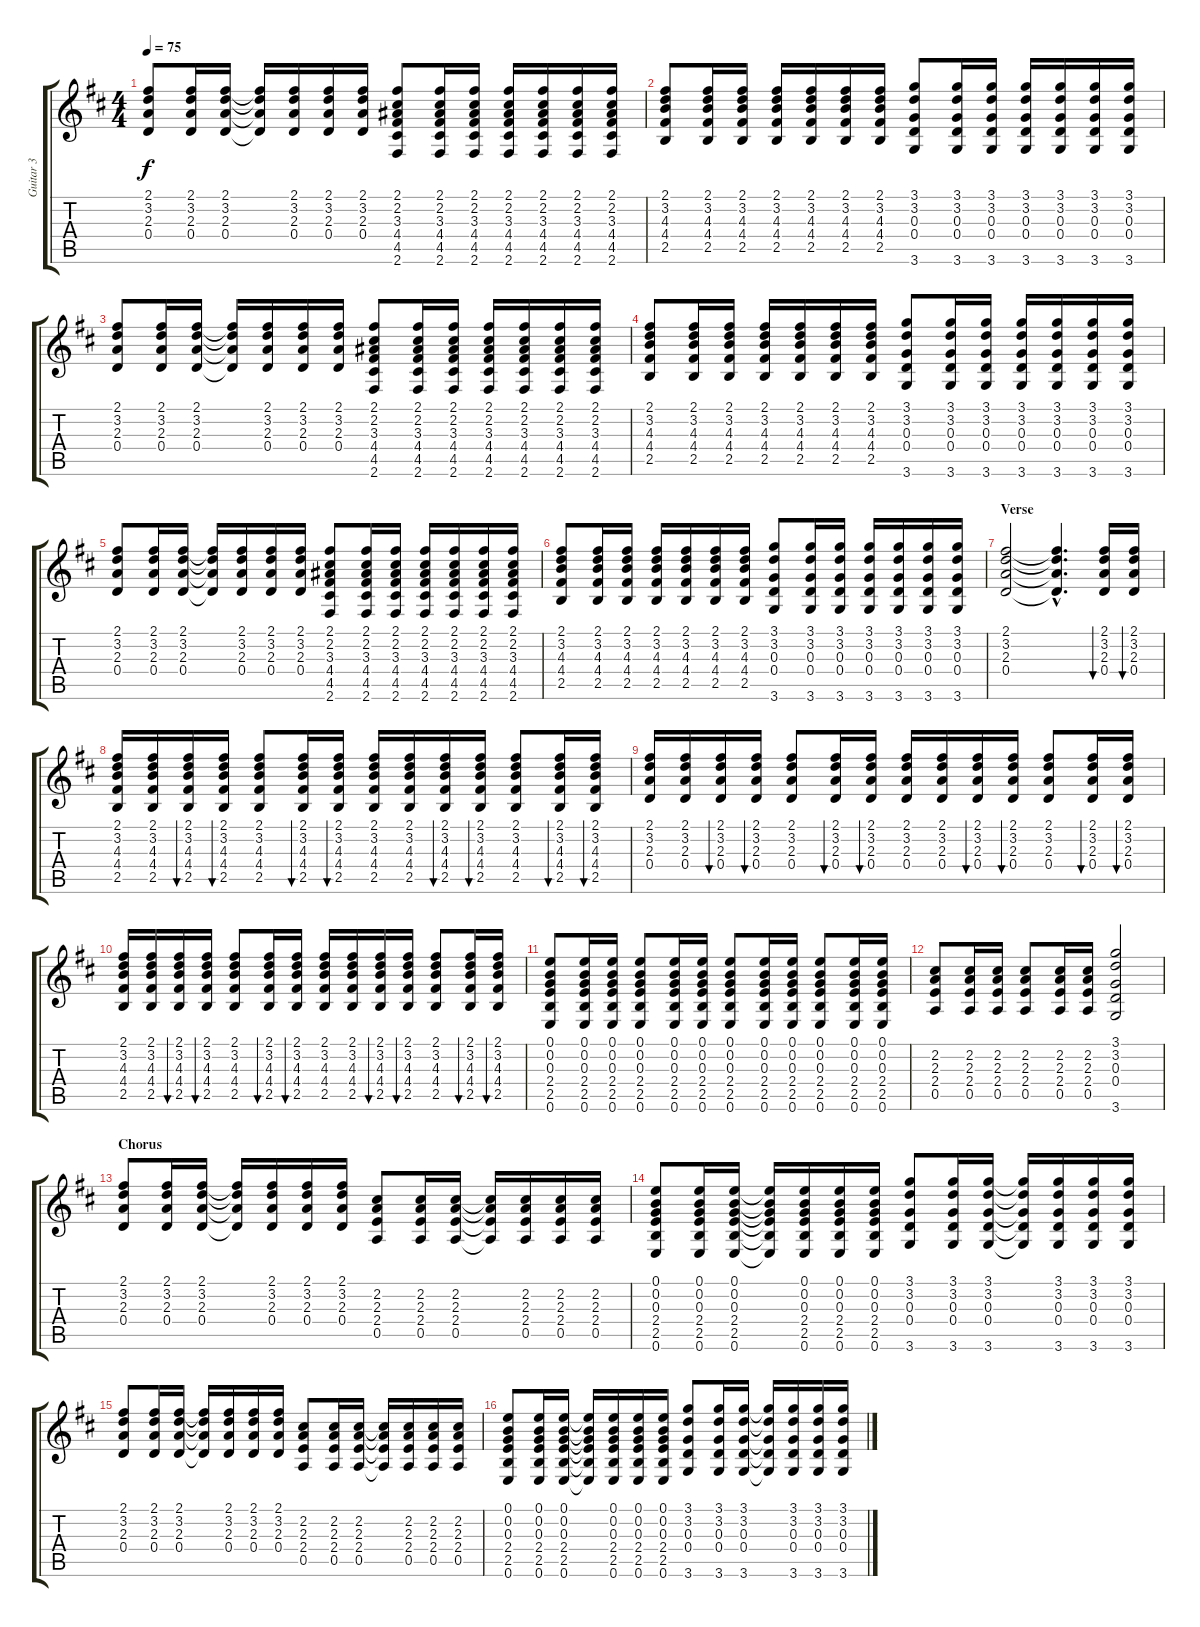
\track ("Guitar 3" "Guitar 3") {instrument acousticguitarnylon}
\staff {score tabs}
\tuning (E4 B3 G3 D3 A2 E2) {hide}
\ts (4 4)
\tempo 75
\clef g2
\ks d
(2.1 3.2 2.3 0.4).8{dy f} (2.1 3.2 2.3 0.4).16 (2.1 3.2 2.3 0.4).16 (2.1{t} 3.2{t} 2.3{t} 0.4{t}).16 (2.1 3.2 2.3 0.4).16 (2.1 3.2 2.3 0.4).16 (2.1 3.2 2.3 0.4).16 (2.1 2.2 3.3 4.4 4.5 2.6).8 (2.1 2.2 3.3 4.4 4.5 2.6).16 (2.1 2.2 3.3 4.4 4.5 2.6).16 (2.1 2.2 3.3 4.4 4.5 2.6).16 (2.1 2.2 3.3 4.4 4.5 2.6).16 (2.1 2.2 3.3 4.4 4.5 2.6).16 (2.1 2.2 3.3 4.4 4.5 2.6).16 |
(2.1 3.2 4.3 4.4 2.5).8 (2.1 3.2 4.3 4.4 2.5).16 (2.1 3.2 4.3 4.4 2.5).16 (2.1 3.2 4.3 4.4 2.5).16 (2.1 3.2 4.3 4.4 2.5).16 (2.1 3.2 4.3 4.4 2.5).16 (2.1 3.2 4.3 4.4 2.5).16 (3.1 3.2 0.3 0.4 3.6).8 (3.1 3.2 0.3 0.4 3.6).16 (3.1 3.2 0.3 0.4 3.6).16 (3.1 3.2 0.3 0.4 3.6).16 (3.1 3.2 0.3 0.4 3.6).16 (3.1 3.2 0.3 0.4 3.6).16 (3.1 3.2 0.3 0.4 3.6).16 |
(2.1 3.2 2.3 0.4).8 (2.1 3.2 2.3 0.4).16 (2.1 3.2 2.3 0.4).16 (2.1{t} 3.2{t} 2.3{t} 0.4{t}).16 (2.1 3.2 2.3 0.4).16 (2.1 3.2 2.3 0.4).16 (2.1 3.2 2.3 0.4).16 (2.1 2.2 3.3 4.4 4.5 2.6).8 (2.1 2.2 3.3 4.4 4.5 2.6).16 (2.1 2.2 3.3 4.4 4.5 2.6).16 (2.1 2.2 3.3 4.4 4.5 2.6).16 (2.1 2.2 3.3 4.4 4.5 2.6).16 (2.1 2.2 3.3 4.4 4.5 2.6).16 (2.1 2.2 3.3 4.4 4.5 2.6).16 |
(2.1 3.2 4.3 4.4 2.5).8 (2.1 3.2 4.3 4.4 2.5).16 (2.1 3.2 4.3 4.4 2.5).16 (2.1 3.2 4.3 4.4 2.5).16 (2.1 3.2 4.3 4.4 2.5).16 (2.1 3.2 4.3 4.4 2.5).16 (2.1 3.2 4.3 4.4 2.5).16 (3.1 3.2 0.3 0.4 3.6).8 (3.1 3.2 0.3 0.4 3.6).16 (3.1 3.2 0.3 0.4 3.6).16 (3.1 3.2 0.3 0.4 3.6).16 (3.1 3.2 0.3 0.4 3.6).16 (3.1 3.2 0.3 0.4 3.6).16 (3.1 3.2 0.3 0.4 3.6).16 |
(2.1 3.2 2.3 0.4).8 (2.1 3.2 2.3 0.4).16 (2.1 3.2 2.3 0.4).16 (2.1{t} 3.2{t} 2.3{t} 0.4{t}).16 (2.1 3.2 2.3 0.4).16 (2.1 3.2 2.3 0.4).16 (2.1 3.2 2.3 0.4).16 (2.1 2.2 3.3 4.4 4.5 2.6).8 (2.1 2.2 3.3 4.4 4.5 2.6).16 (2.1 2.2 3.3 4.4 4.5 2.6).16 (2.1 2.2 3.3 4.4 4.5 2.6).16 (2.1 2.2 3.3 4.4 4.5 2.6).16 (2.1 2.2 3.3 4.4 4.5 2.6).16 (2.1 2.2 3.3 4.4 4.5 2.6).16 |
(2.1 3.2 4.3 4.4 2.5).8 (2.1 3.2 4.3 4.4 2.5).16 (2.1 3.2 4.3 4.4 2.5).16 (2.1 3.2 4.3 4.4 2.5).16 (2.1 3.2 4.3 4.4 2.5).16 (2.1 3.2 4.3 4.4 2.5).16 (2.1 3.2 4.3 4.4 2.5).16 (3.1 3.2 0.3 0.4 3.6).8 (3.1 3.2 0.3 0.4 3.6).16 (3.1 3.2 0.3 0.4 3.6).16 (3.1 3.2 0.3 0.4 3.6).16 (3.1 3.2 0.3 0.4 3.6).16 (3.1 3.2 0.3 0.4 3.6).16 (3.1 3.2 0.3 0.4 3.6).16 |
\section ("" "Verse")
(2.1 3.2 2.3 0.4).2 (2.1{hac t} 3.2{hac t} 2.3{hac t} 0.4{hac t}).4{d} (2.1 3.2 2.3 0.4).16{bu 60} (2.1 3.2 2.3 0.4).16{bu 60} |
(2.1 3.2 4.3 4.4 2.5).16 (2.1 3.2 4.3 4.4 2.5).16 (2.1 3.2 4.3 4.4 2.5).16{bu 60} (2.1 3.2 4.3 4.4 2.5).16{bu 60} (2.1 3.2 4.3 4.4 2.5).8 (2.1 3.2 4.3 4.4 2.5).16{bu 60} (2.1 3.2 4.3 4.4 2.5).16{bu 60} (2.1 3.2 4.3 4.4 2.5).16 (2.1 3.2 4.3 4.4 2.5).16 (2.1 3.2 4.3 4.4 2.5).16{bu 60} (2.1 3.2 4.3 4.4 2.5).16{bu 60} (2.1 3.2 4.3 4.4 2.5).8 (2.1 3.2 4.3 4.4 2.5).16{bu 60} (2.1 3.2 4.3 4.4 2.5).16{bu 60} |
(2.1 3.2 2.3 0.4).16 (2.1 3.2 2.3 0.4).16 (2.1 3.2 2.3 0.4).16{bu 60} (2.1 3.2 2.3 0.4).16{bu 60} (2.1 3.2 2.3 0.4).8 (2.1 3.2 2.3 0.4).16{bu 60} (2.1 3.2 2.3 0.4).16{bu 60} (2.1 3.2 2.3 0.4).16 (2.1 3.2 2.3 0.4).16 (2.1 3.2 2.3 0.4).16{bu 60} (2.1 3.2 2.3 0.4).16{bu 60} (2.1 3.2 2.3 0.4).8 (2.1 3.2 2.3 0.4).16{bu 60} (2.1 3.2 2.3 0.4).16{bu 60} |
(2.1 3.2 4.3 4.4 2.5).16 (2.1 3.2 4.3 4.4 2.5).16 (2.1 3.2 4.3 4.4 2.5).16{bu 60} (2.1 3.2 4.3 4.4 2.5).16{bu 60} (2.1 3.2 4.3 4.4 2.5).8 (2.1 3.2 4.3 4.4 2.5).16{bu 60} (2.1 3.2 4.3 4.4 2.5).16{bu 60} (2.1 3.2 4.3 4.4 2.5).16 (2.1 3.2 4.3 4.4 2.5).16 (2.1 3.2 4.3 4.4 2.5).16{bu 60} (2.1 3.2 4.3 4.4 2.5).16{bu 60} (2.1 3.2 4.3 4.4 2.5).8 (2.1 3.2 4.3 4.4 2.5).16{bu 60} (2.1 3.2 4.3 4.4 2.5).16{bu 60} |
(0.1 0.2 0.3 2.4 2.5 0.6).8 (0.1 0.2 0.3 2.4 2.5 0.6).16 (0.1 0.2 0.3 2.4 2.5 0.6).16 (0.1 0.2 0.3 2.4 2.5 0.6).8 (0.1 0.2 0.3 2.4 2.5 0.6).16 (0.1 0.2 0.3 2.4 2.5 0.6).16 (0.1 0.2 0.3 2.4 2.5 0.6).8 (0.1 0.2 0.3 2.4 2.5 0.6).16 (0.1 0.2 0.3 2.4 2.5 0.6).16 (0.1 0.2 0.3 2.4 2.5 0.6).8 (0.1 0.2 0.3 2.4 2.5 0.6).16 (0.1 0.2 0.3 2.4 2.5 0.6).16 |
(2.2 2.3 2.4 0.5).8 (2.2 2.3 2.4 0.5).16 (2.2 2.3 2.4 0.5).16 (2.2 2.3 2.4 0.5).8 (2.2 2.3 2.4 0.5).16 (2.2 2.3 2.4 0.5).16 (3.1 3.2 0.3 0.4 3.6).2 |
\section ("" "Chorus")
(2.1 3.2 2.3 0.4).8 (2.1 3.2 2.3 0.4).16 (2.1 3.2 2.3 0.4).16 (2.1{t} 3.2{t} 2.3{t} 0.4{t}).16 (2.1 3.2 2.3 0.4).16 (2.1 3.2 2.3 0.4).16 (2.1 3.2 2.3 0.4).16 (2.2 2.3 2.4 0.5).8 (2.2 2.3 2.4 0.5).16 (2.2 2.3 2.4 0.5).16 (2.2{t} 2.3{t} 2.4{t} 0.5{t}).16 (2.2 2.3 2.4 0.5).16 (2.2 2.3 2.4 0.5).16 (2.2 2.3 2.4 0.5).16 |
(0.1 0.2 0.3 2.4 2.5 0.6).8 (0.1 0.2 0.3 2.4 2.5 0.6).16 (0.1 0.2 0.3 2.4 2.5 0.6).16 (0.1{t} 0.2{t} 0.3{t} 2.4{t} 2.5{t} 0.6{t}).16 (0.1 0.2 0.3 2.4 2.5 0.6).16 (0.1 0.2 0.3 2.4 2.5 0.6).16 (0.1 0.2 0.3 2.4 2.5 0.6).16 (3.1 3.2 0.3 0.4 3.6).8 (3.1 3.2 0.3 0.4 3.6).16 (3.1 3.2 0.3 0.4 3.6).16 (3.1{t} 3.2{t} 0.3{t} 0.4{t} 3.6{t}).16 (3.1 3.2 0.3 0.4 3.6).16 (3.1 3.2 0.3 0.4 3.6).16 (3.1 3.2 0.3 0.4 3.6).16 |
(2.1 3.2 2.3 0.4).8 (2.1 3.2 2.3 0.4).16 (2.1 3.2 2.3 0.4).16 (2.1{t} 3.2{t} 2.3{t} 0.4{t}).16 (2.1 3.2 2.3 0.4).16 (2.1 3.2 2.3 0.4).16 (2.1 3.2 2.3 0.4).16 (2.2 2.3 2.4 0.5).8 (2.2 2.3 2.4 0.5).16 (2.2 2.3 2.4 0.5).16 (2.2{t} 2.3{t} 2.4{t} 0.5{t}).16 (2.2 2.3 2.4 0.5).16 (2.2 2.3 2.4 0.5).16 (2.2 2.3 2.4 0.5).16 |
(0.1 0.2 0.3 2.4 2.5 0.6).8 (0.1 0.2 0.3 2.4 2.5 0.6).16 (0.1 0.2 0.3 2.4 2.5 0.6).16 (0.1{t} 0.2{t} 0.3{t} 2.4{t} 2.5{t} 0.6{t}).16 (0.1 0.2 0.3 2.4 2.5 0.6).16 (0.1 0.2 0.3 2.4 2.5 0.6).16 (0.1 0.2 0.3 2.4 2.5 0.6).16 (3.1 3.2 0.3 0.4 3.6).8 (3.1 3.2 0.3 0.4 3.6).16 (3.1 3.2 0.3 0.4 3.6).16 (3.1{t} 3.2{t} 0.3{t} 0.4{t} 3.6{t}).16 (3.1 3.2 0.3 0.4 3.6).16 (3.1 3.2 0.3 0.4 3.6).16 (3.1 3.2 0.3 0.4 3.6).16
